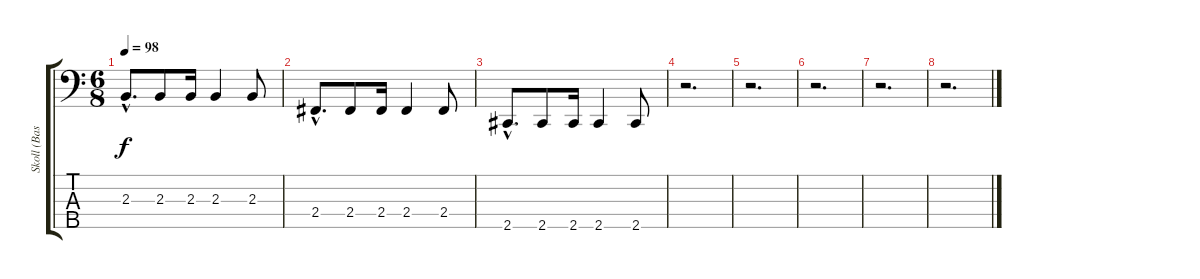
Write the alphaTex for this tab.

\track ("Skoll (Bass)" "Skoll (Bas") {instrument electricbassfinger}
\staff {score tabs}
\tuning (G2 D2 A1 E1 B0) {hide}
\ts (6 8)
\tempo 98
\clef f4
\ks c
2.3{hac}.8{d dy f} 2.3.8 2.3.16 2.3.4 2.3.8 |
2.4{hac}.8{d} 2.4.8 2.4.16 2.4.4 2.4.8 |
2.5{hac}.8{d} 2.5.8 2.5.16 2.5.4 2.5.8 |
r.2{d} |
r.2{d} |
r.2{d} |
r.2{d} |
r.2{d}
